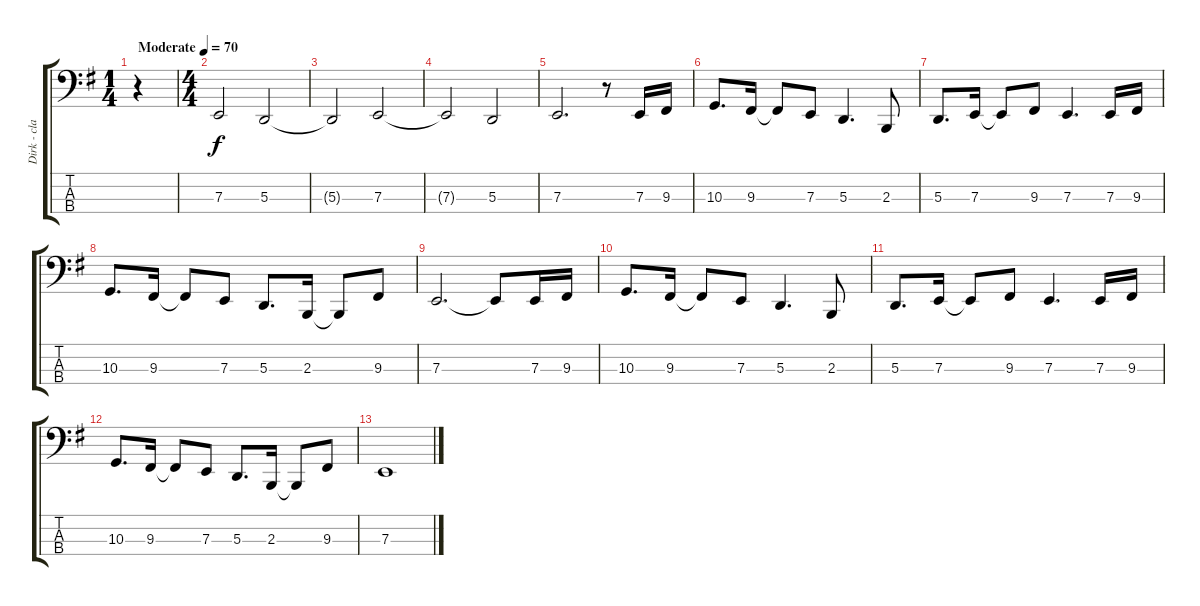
\track ("Dirk - clavier" "Dirk - cla") {instrument stringensemble1}
\staff {score tabs}
\tuning (G2 D2 A1 E1) {hide}
\ts (1 4)
\tempo (70 "Moderate")
\clef f4
\ks g
r.4{dy f instrument stringensemble1} |
\ts (4 4)
7.3.2 5.3.2 |
5.3{t}.2 7.3.2 |
7.3{t}.2 5.3.2 |
7.3.2{d} r.8 7.3.16 9.3.16 |
10.3.8{d} 9.3.16 9.3{t}.8 7.3.8 5.3.4{d} 2.3.8 |
5.3.8{d} 7.3.16 7.3{t}.8 9.3.8 7.3.4{d} 7.3.16 9.3.16 |
10.3.8{d} 9.3.16 9.3{t}.8 7.3.8 5.3.8{d} 2.3.16 2.3{t}.8 9.3.8 |
7.3.2{d} 7.3{t}.8 7.3.16 9.3.16 |
10.3.8{d} 9.3.16 9.3{t}.8 7.3.8 5.3.4{d} 2.3.8 |
5.3.8{d} 7.3.16 7.3{t}.8 9.3.8 7.3.4{d} 7.3.16 9.3.16 |
10.3.8{d} 9.3.16 9.3{t}.8 7.3.8 5.3.8{d} 2.3.16 2.3{t}.8 9.3.8 |
7.3.1
